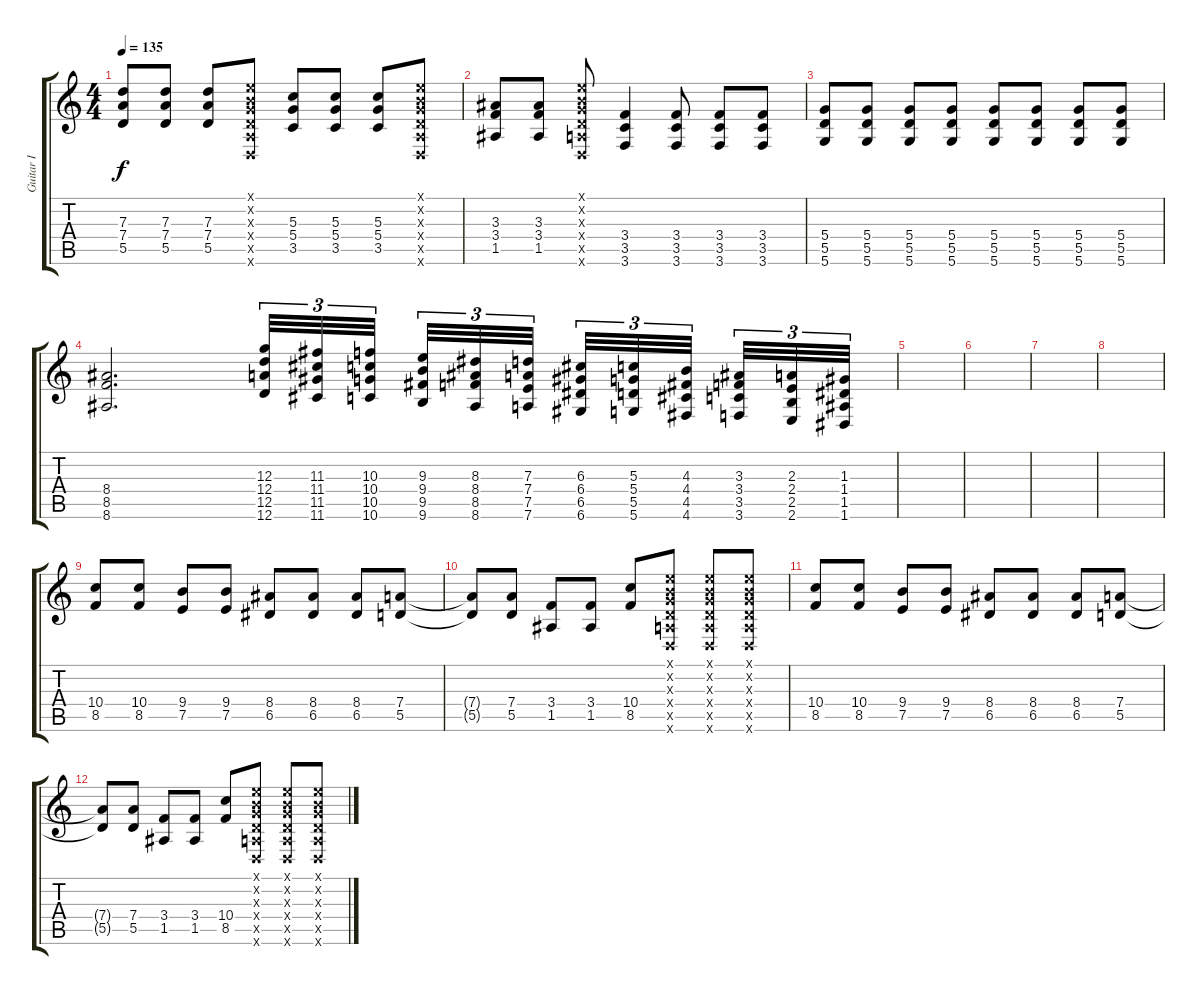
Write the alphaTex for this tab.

\track ("Guitar I" "Guitar I") {instrument distortionguitar}
\staff {score tabs}
\tuning (E4 B3 G3 D3 A2 D2) {hide}
\ts (4 4)
\tempo 135
\clef g2
\ks c
(7.3 7.4 5.5).8{dy f} (7.3 7.4 5.5).8 (7.3 7.4 5.5).8 (0.1{x} 0.2{x} 0.3{x} 0.4{x} 0.5{x} 0.6{x}).8 (5.3 5.4 3.5).8 (5.3 5.4 3.5).8 (5.3 5.4 3.5).8 (0.1{x} 0.2{x} 0.3{x} 0.4{x} 0.5{x} 0.6{x}).8 |
(3.3 3.4 1.5).8 (3.3 3.4 1.5).8 (0.1{x} 0.2{x} 0.3{x} 0.4{x} 0.5{x} 0.6{x}).8 (3.4 3.5 3.6).4 (3.4 3.5 3.6).8 (3.4 3.5 3.6).8 (3.4 3.5 3.6).8 |
(5.4 5.5 5.6).8 (5.4 5.5 5.6).8 (5.4 5.5 5.6).8 (5.4 5.5 5.6).8 (5.4 5.5 5.6).8 (5.4 5.5 5.6).8 (5.4 5.5 5.6).8 (5.4 5.5 5.6).8 |
(8.4 8.5 8.6).2{d} (12.3 12.4 12.5 12.6).32{tu (3 2)} (11.3 11.4 11.5 11.6).32{tu (3 2)} (10.3 10.4 10.5 10.6).32{tu (3 2) beam splitsecondary} (9.3 9.4 9.5 9.6).32{tu (3 2)} (8.3 8.4 8.5 8.6).32{tu (3 2)} (7.3 7.4 7.5 7.6).32{tu (3 2) beam splitsecondary} (6.3 6.4 6.5 6.6).32{tu (3 2)} (5.3 5.4 5.5 5.6).32{tu (3 2)} (4.3 4.4 4.5 4.6).32{tu (3 2) beam splitsecondary} (3.3 3.4 3.5 3.6).32{tu (3 2)} (2.3 2.4 2.5 2.6).32{tu (3 2)} (1.3 1.4 1.5 1.6).32{tu (3 2)} |
|
|
|
|
(10.4 8.5).8 (10.4 8.5).8 (9.4 7.5).8 (9.4 7.5).8 (8.4 6.5).8 (8.4 6.5).8 (8.4 6.5).8 (7.4 5.5).8 |
(7.4{t} 5.5{t}).8 (7.4 5.5).8 (3.4 1.5).8 (3.4 1.5).8 (10.4 8.5).8 (0.1{x} 0.2{x} 0.3{x} 0.4{x} 0.5{x} 0.6{x}).8 (0.1{x} 0.2{x} 0.3{x} 0.4{x} 0.5{x} 0.6{x}).8 (0.1{x} 0.2{x} 0.3{x} 0.4{x} 0.5{x} 0.6{x}).8 |
(10.4 8.5).8 (10.4 8.5).8 (9.4 7.5).8 (9.4 7.5).8 (8.4 6.5).8 (8.4 6.5).8 (8.4 6.5).8 (7.4 5.5).8 |
(7.4{t} 5.5{t}).8 (7.4 5.5).8 (3.4 1.5).8 (3.4 1.5).8 (10.4 8.5).8 (0.1{x} 0.2{x} 0.3{x} 0.4{x} 0.5{x} 0.6{x}).8 (0.1{x} 0.2{x} 0.3{x} 0.4{x} 0.5{x} 0.6{x}).8 (0.1{x} 0.2{x} 0.3{x} 0.4{x} 0.5{x} 0.6{x}).8
